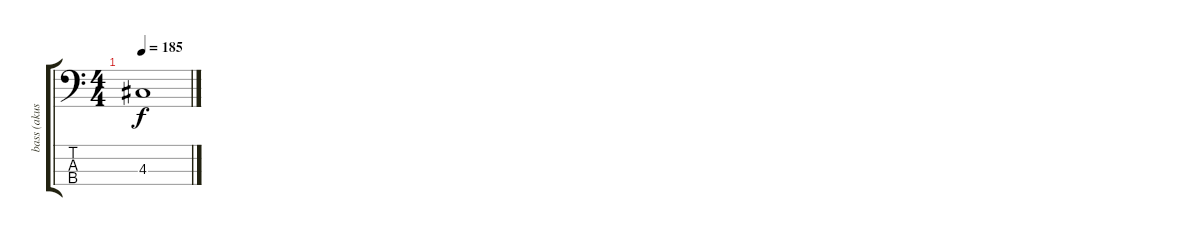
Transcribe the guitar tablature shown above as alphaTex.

\track ("bass (akustik)" "bass (akus") {instrument acousticbass}
\staff {score tabs}
\tuning (G2 D2 A1 E1) {hide}
\ts (4 4)
\tempo 185
\clef f4
\ks c
4.3{t}.1{dy f}
